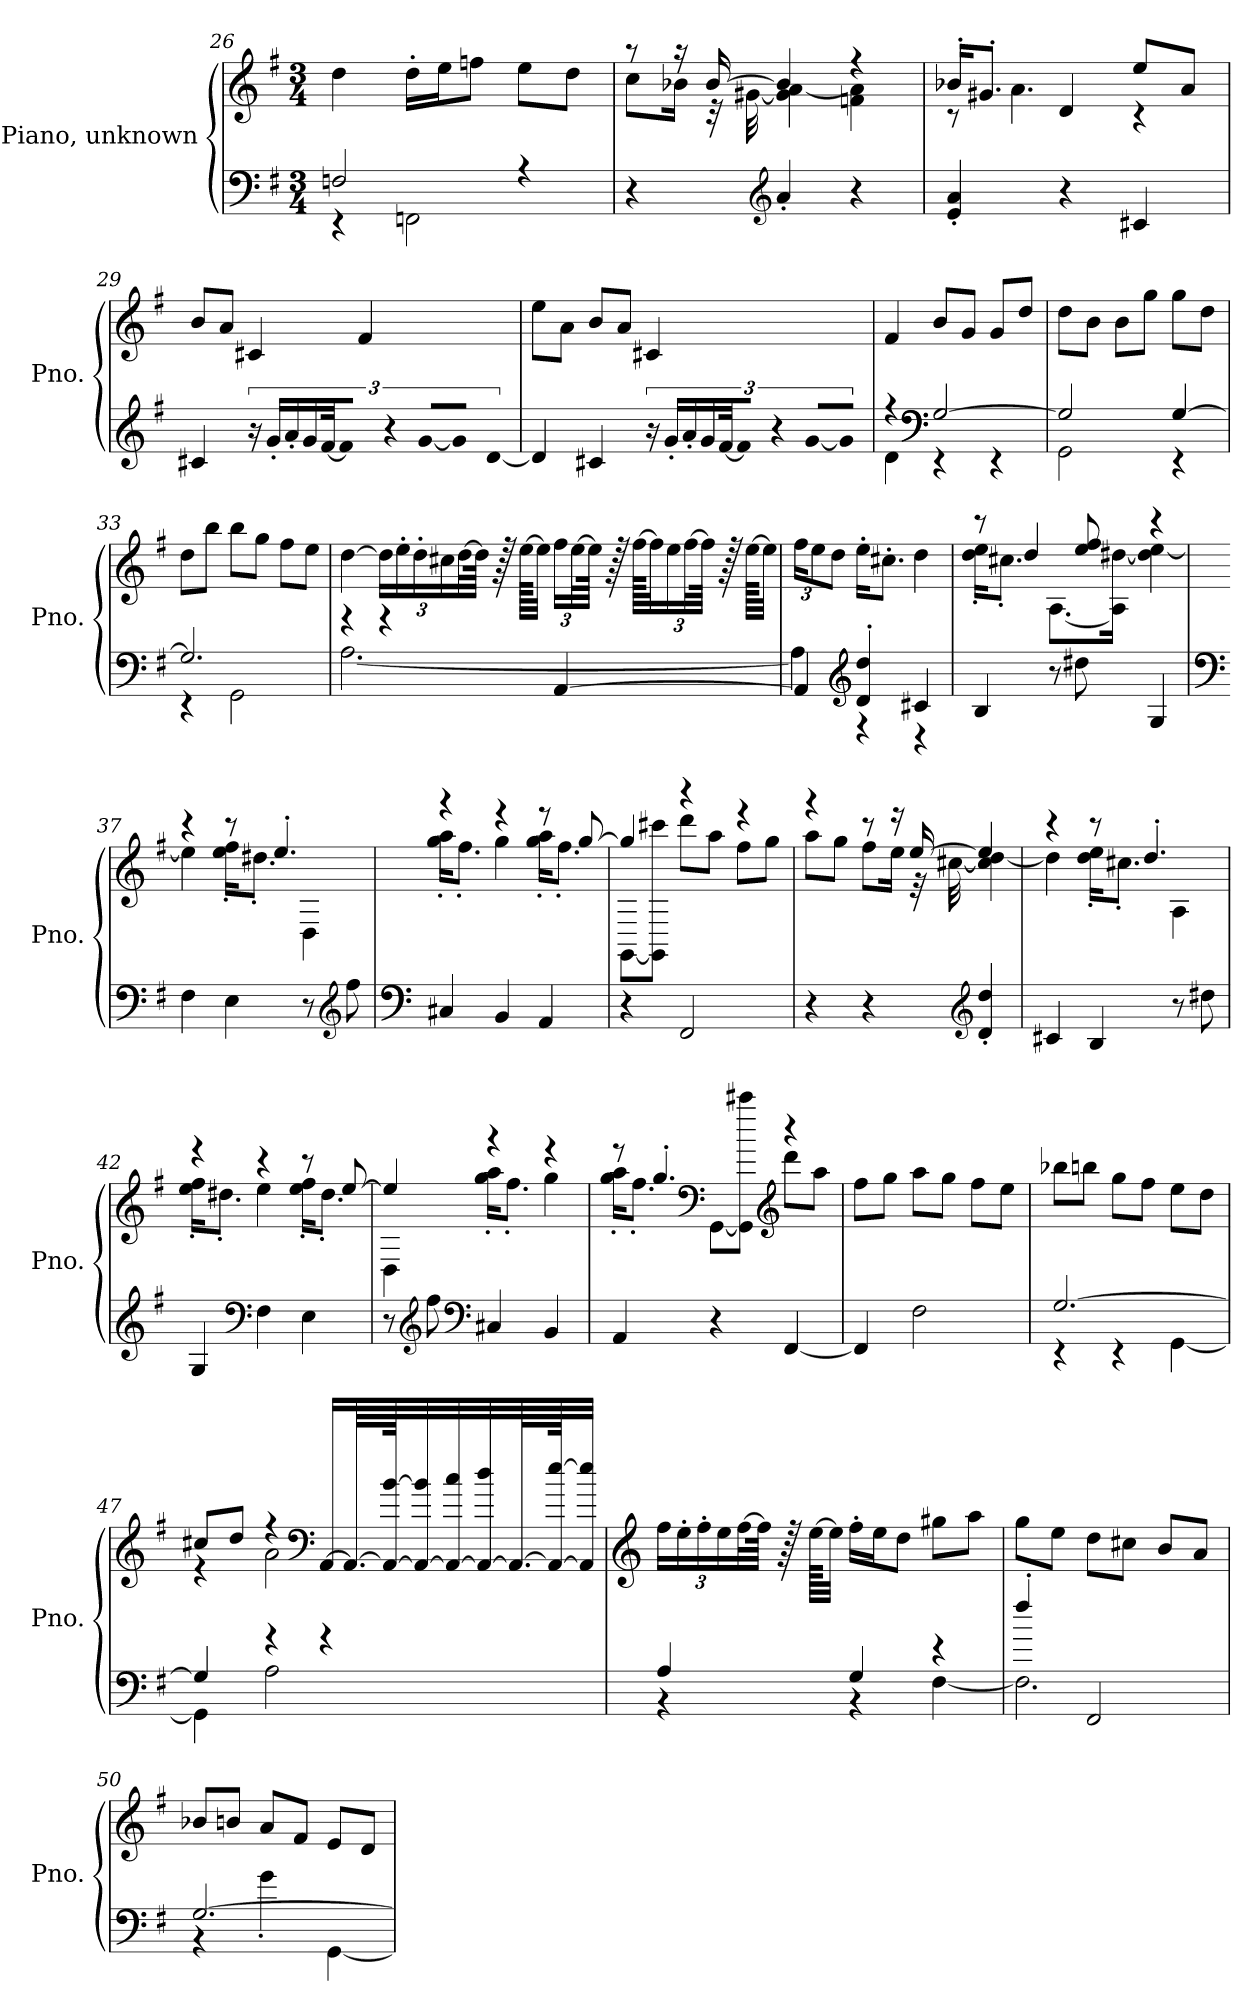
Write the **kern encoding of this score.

**kern	**kern
*part1	*part1
*staff2	*staff1
*I"Piano, unknown	*
*I'Pno.	*
!!LO:LB:g=z
*clefF4	*clefG2
*k[f#]	*k[f#]
*M3/4	*M3/4
=26	=26
*^	*
2Fn/	4r	4dd\
.	2FFn\	16dd'\LL
.	.	16ee\J
.	.	8ffn\J
4r	.	8ee\L
.	.	8dd\J
*v	*v	*
=27	=27
*	*^
4r	8r	8cc\L
.	16r	16b-X\Jk
.	[16b-/	32r
.	.	[32g#X\
*clefG2	*	*
4a'/	4b-/]	4g#\] [4a\
4r	4r	4fn\ 4a\]
=28	=28	=28
4e/' 4a/'	16b-X'/KL	8r
.	8.g#X'/J	.
.	.	4.a\
4r	4d/	.
4c#X/	8ee/L	4r
.	8a/J	.
*	*v	*v
=29	=29
4c#X/	8b/L
.	8a/J
24r	4c#X/
24g'/LL	.
24a'/	.
*Xbrackettup	*
24g/	.
[48f#/L	.
64f#/JJJk]	.
128r	.
[128g/KKLLL	.
32g/JJJ]	.
[4d/	4f#/
!!LO:PB:g=z
=30	=30
4d/]	8ee\L
.	8a\J
4c#X/	8b/L
.	8a/J
*brackettup	*
24r	4c#X/
24g'/LL	.
24a'/	.
*Xbrackettup	*
24g/	.
[48f#/L	.
64f#/JJJk]	.
128r	.
[128g/KKLLL	.
32g/JJJ]	.
=31	=31
*^	*
4r	4d\	4f#/
*clefF4	*	*
[2G/	4r	8b/L
.	.	8g/J
.	4r	8g/L
.	.	8dd/J
=32	=32	=32
2G/]	2GG\	8dd\L
.	.	8b\J
.	.	8b\L
.	.	8gg\J
[4G/	4r	8gg\L
.	.	8dd\J
=33	=33	=33
2.G/]	4r	8dd\L
.	.	8bb\J
.	2GG\	8bb\L
.	.	8gg\J
.	.	8ff#\L
.	.	8ee\J
!!LO:LB:g=z
=34	=34	=34
4r	[2.A\	[4dd\
*	*	*Xbrackettup
4r	.	24dd\LL]
.	.	24ee'\
.	.	24dd'\
.	.	24cc#X\
.	.	[48dd\L
.	.	64dd\JJJk]
.	.	128r
.	.	[128ee\KKLLL
.	.	32ee\JJJ]
[4AA/	.	24ff#\LL
.	.	[48ee\L
.	.	64ee\JJJk]
.	.	128r
.	.	[128ff#\KKLLL
.	.	32ff#\J]
.	.	24ee\
.	.	[48ff#\L
.	.	64ff#\JJJk]
.	.	128r
.	.	[128ee\KKLLL
.	.	32ee\JJJ]
=35	=35	=35
4AA/]	4A\]	24ff#\KL
.	.	12ee\
.	.	8dd\J
*clefG2	*	*
4d/' 4dd/'	4r	16ee'\KL
.	.	8.cc#X'\J
4c#X/	4r	4dd\
*v	*v	*
=36	=36
*	*^
4B/	8r	16dd\' 16ee\'KL
.	.	8.cc#X'\J
.	4dd/	.
8r	.	[8.A\L
8dd#X\	8ee/ 8ff#/	.
.	.	16A\] [16dd#X\Jk
4G/	4r	4dd#\] [4ee\
!!LO:LB:g=z	!!
=37	=37	=37
*clefF4	*	*
4F#\	4r	4ee\]
4E\	8r	16ee\' 16ff#\'KL
.	.	8.dd#X'\J
.	4.ee'/	.
8r	.	4D\
*clefG2	*	*
8ff#\	.	.
=38	=38	=38
*clefF4	*	*
4C#X/	4r	16gg\' 16aa\'KL
.	.	8.ff#'\J
4BB/	4r	4gg\
4AA/	8r	16gg\' 16aa\'KL
.	.	8.ff#'\J
.	[8gg/	.
=39	=39	=39
4r	4gg/]	[8GG\L
.	.	8GG\] 8ccc#X\J
2FF#/	4r	8ddd\L
.	.	8aa\J
.	4r	8ff#\L
.	.	8gg\J
=40	=40	=40
4r	4r	8aa\L
.	.	8gg\J
4r	8r	8ff#\L
.	16r	16ee\Jk
.	[16ee/	32r
.	.	[32cc#X\
*clefG2	*	*
4d/' 4dd/'	4ee/]	4cc#\] [4dd\
!!LO:LB:g=z	!!
=41	=41	=41
4c#X/	4r	4dd\]
4B/	8r	16dd\' 16ee\'KL
.	.	8.cc#X'\J
.	4.dd'/	.
8r	.	4A\
8dd#X\	.	.
=42	=42	=42
4G/	4r	16ee\' 16ff#\'KL
.	.	8.dd#X'\J
*clefF4	*	*
4F#\	4r	4ee\
4E\	8r	16ee\' 16ff#\'KL
.	.	8.dd#'\J
.	[8ee/	.
=43	=43	=43
8r	4ee/]	4D\
*clefG2	*	*
8ff#\	.	.
*clefF4	*	*
4C#X/	4r	16gg\' 16aa\'KL
.	.	8.ff#'\J
4BB/	4r	4gg\
=44	=44	=44
4AA/	8r	16gg\' 16aa\'KL
.	.	8.ff#'\J
.	4.gg'/	.
*	*clefF4	*
4r	.	[8GG\L
.	.	8GG\] 8ccc#X\J
*	*clefG2	*
[4FF#/	4r	8ddd\L
.	.	8aa\J
*	*v	*v
!!LO:LB:g=z
=45	=45
4FF#/]	8ff#\L
.	8gg\J
2F#\	8aa\L
.	8gg\J
.	8ff#\L
.	8ee\J
=46	=46
*^	*
[2.G/	4r	8bb-X\L
.	.	8bbn\J
.	4r	8gg\L
.	.	8ff#\J
.	[4GG\	8ee\L
.	.	8dd\J
=47	=47	=47
*	*	*^
4G/]	4GG\]	8cc#X/L	4r
.	.	8dd/J	.
4r	2A\	4r	2a\
*	*	*clefF4	*
4r	.	[16AA/LL	.
.	.	64.AA/LL_	.
.	.	128AA/_ [128b/JK	.
.	.	32AA/_ 32b/]	.
.	.	32AA/_ 32cc#/	.
.	.	32AA/_ 32dd/	.
.	.	64.AA/L_	.
.	.	128AA/_ [128ee/JK	.
.	.	32AA/] 32ee/]JJJ	.
*	*	*v	*v
!!LO:LB:g=z
=48	=48	=48
*	*	*clefG2
4A/	4r	24ff#\LL
.	.	24ee'\
.	.	24ff#'\
.	.	24ee\
.	.	[48ff#\L
.	.	64ff#\JJJk]
.	.	128r
.	.	[128ee\KKLLL
.	.	32ee\JJJ]
4G/	4r	16ff#'\LL
.	.	16ee\J
.	.	8dd\J
4r	[4F#\	8gg#X\L
.	.	8aa\J
=49	=49	=49
4ff#'/	2.F#\]	8gg\L
.	.	8ee\J
2FF#/	.	8dd\L
.	.	8cc#X\J
.	.	8b/L
.	.	8a/J
=50	=50	=50
[2.G/	4r	8b-X/L
.	.	8bn/J
.	4g'\	8a/L
.	.	8f#/J
.	[4GG\	8e/L
.	.	8d/J
*v	*v	*
=	=
*-	*-
